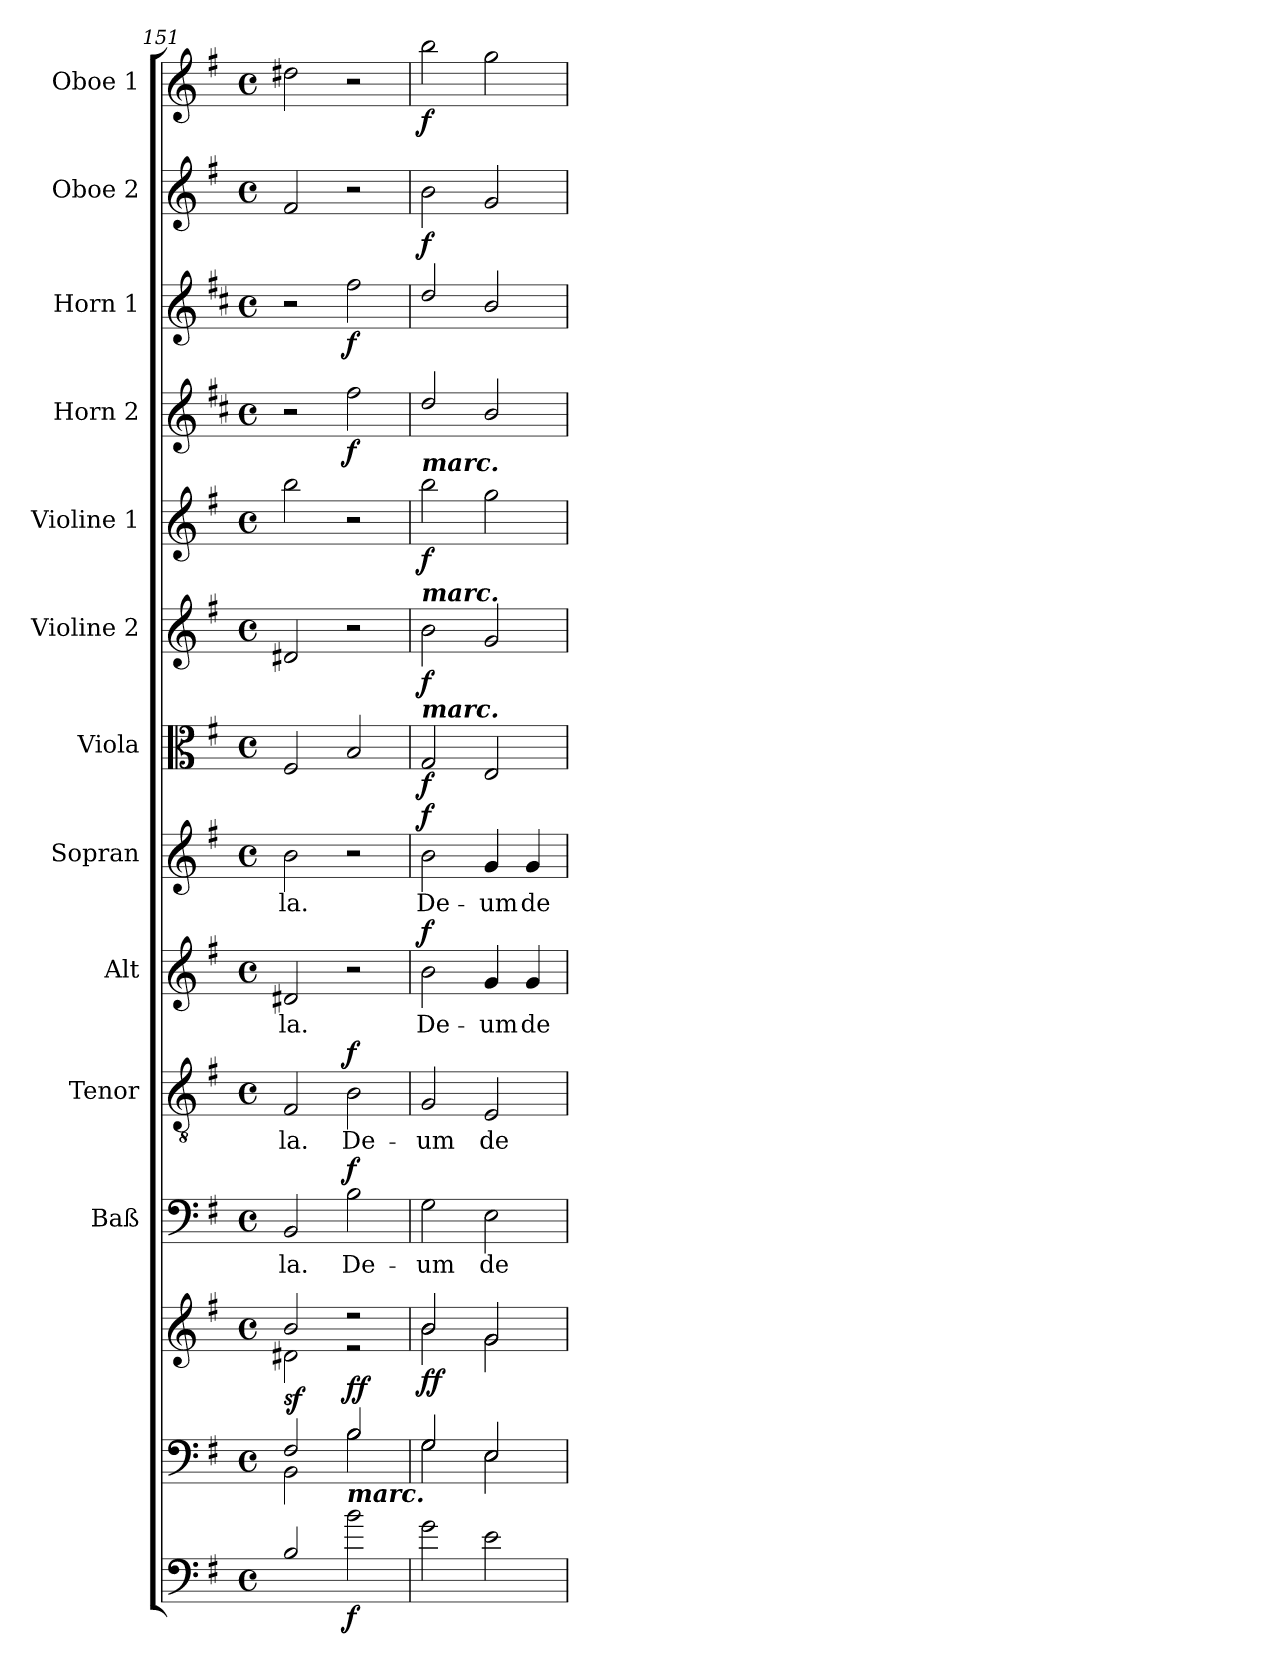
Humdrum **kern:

**kern	**dynam	**kern	**kern	**dynam	**kern	**text	**dynam	**kern	**text	**dynam	**kern	**text	**dynam	**kern	**text	**dynam	**kern	**dynam	**kern	**dynam	**kern	**dynam	**kern	**dynam	**kern	**dynam	**kern	**dynam	**kern	**dynam
*part13	*part13	*part12	*part12	*part12	*part11	*part11	*part11	*part10	*part10	*part10	*part9	*part9	*part9	*part8	*part8	*part8	*part7	*part7	*part6	*part6	*part5	*part5	*part4	*part4	*part3	*part3	*part2	*part2	*part1	*part1
*staff14	*staff14	*staff13	*staff12	*staff12/13	*staff11	*staff11	*staff11	*staff10	*staff10	*staff10	*staff9	*staff9	*staff9	*staff8	*staff8	*staff8	*staff7	*staff7	*staff6	*staff6	*staff5	*staff5	*staff4	*staff4	*staff3	*staff3	*staff2	*staff2	*staff1	*staff1
*	*	*	*	*	*I"Baß	*	*	*I"Tenor	*	*	*I"Alt	*	*	*I"Sopran	*	*	*I"Viola	*	*I"Violine 2	*	*I"Violine 1	*	*I"Horn 2	*	*I"Horn 1	*	*I"Oboe 2	*	*I"Oboe 1	*
*	*	*	*	*	*I'Baß	*	*	*I'Ten	*	*	*I'Alt	*	*	*I'Sop	*	*	*I'Vla.	*	*I'Vln. 2	*	*I'Vln. 1	*	*I'Hrn. 2	*	*I'Hrn. 1	*	*I'Ob. 2	*	*I'Ob. 1	*
!!LO:PB:g=z
*clefF4	*	*clefF4	*clefG2	*	*clefF4	*	*	*clefGv2	*	*	*clefG2	*	*	*clefG2	*	*	*clefC3	*	*clefG2	*	*clefG2	*	*clefG2	*	*clefG2	*	*clefG2	*	*clefG2	*
*ITrd7c12	*	*	*	*	*	*	*	*	*	*	*	*	*	*	*	*	*	*	*	*	*	*	*ITrd4c7	*	*ITrd4c7	*	*	*	*	*
*k[f#]	*	*k[f#]	*k[f#]	*	*k[f#]	*	*	*k[f#]	*	*	*k[f#]	*	*	*k[f#]	*	*	*k[f#]	*	*k[f#]	*	*k[f#]	*	*k[f#]	*	*k[f#]	*	*k[f#]	*	*k[f#]	*
*G:	*	*G:	*G:	*	*G:	*	*	*G:	*	*	*G:	*	*	*G:	*	*	*G:	*	*G:	*	*G:	*	*G:	*	*G:	*	*G:	*	*G:	*
*M4/4	*	*M4/4	*M4/4	*	*M4/4	*	*	*M4/4	*	*	*M4/4	*	*	*M4/4	*	*	*M4/4	*	*M4/4	*	*M4/4	*	*M4/4	*	*M4/4	*	*M4/4	*	*M4/4	*
*met(c)	*	*met(c)	*met(c)	*	*met(c)	*	*	*met(c)	*	*	*met(c)	*	*	*met(c)	*	*	*met(c)	*	*met(c)	*	*met(c)	*	*met(c)	*	*met(c)	*	*met(c)	*	*met(c)	*
=151	=151	=151	=151	=151	=151	=151	=151	=151	=151	=151	=151	=151	=151	=151	=151	=151	=151	=151	=151	=151	=151	=151	=151	=151	=151	=151	=151	=151	=151	=151
*	*	*^	*^	*	*	*	*	*	*	*	*	*	*	*	*	*	*	*	*	*	*	*	*	*	*	*	*	*	*	*
!	!	!	!	!	!	!LO:DY:b	!	!LO:LY:b	!	!	!LO:LY:b	!	!	!LO:LY:b	!	!	!LO:LY:b	!	!	!	!	!	!	!	!	!	!	!	!	!	!	!
2BB/	.	2F#/	2BB\	2b/	2d#X\	sf	2BB/	-la.	.	2F#/	-la.	.	2d#X/	-la.	.	2b\	-la.	.	2F#/	.	2d#X/	.	2bb\	.	2r	.	2r	.	2f#/	.	2dd#X\	.
!LO:TX:a:Bi:t=marc.	!	!	!	!	!	!	!	!	!	!	!	!	!	!	!	!	!	!	!	!	!	!	!	!	!	!	!	!	!	!	!	!
!	!LO:DY:b	!	!	!	!	!LO:DY:a=2	!	!LO:LY:b	!LO:DY:a	!	!LO:LY:b	!LO:DY:a	!	!	!	!	!	!	!	!	!	!	!	!	!	!LO:DY:b	!	!LO:DY:b	!	!	!	!
2B\	f	2B/	2B\	2r	2r	ff	2B\	De-	f	2B\	De-	f	2r	.	.	2r	.	.	2B/	.	2r	.	2r	.	2b\	f	2b\	f	2r	.	2r	.
=152	=152	=152	=152	=152	=152	=152	=152	=152	=152	=152	=152	=152	=152	=152	=152	=152	=152	=152	=152	=152	=152	=152	=152	=152	=152	=152	=152	=152	=152	=152	=152	=152
!	!	!	!	!	!	!	!	!	!	!	!	!	!	!	!	!	!	!	!	!	!	!	!LO:TX:a:Bi:t=marc.	!	!	!	!	!	!	!	!	!
!	!	!	!	!	!	!	!	!	!	!	!	!	!	!	!	!	!	!	!	!	!LO:TX:a:Bi:t=marc.	!	!	!	!	!	!	!	!	!	!	!
!	!	!	!	!	!	!	!	!	!	!	!	!	!	!	!	!	!	!	!LO:TX:a:Bi:t=marc.	!	!	!	!	!	!	!	!	!	!	!	!	!
!	!	!	!	!	!	!LO:DY:b	!	!LO:LY:b	!	!	!LO:LY:b	!	!	!LO:LY:b	!LO:DY:a	!	!LO:LY:b	!LO:DY:a	!	!LO:DY:b	!	!LO:DY:b	!	!LO:DY:b	!	!	!	!	!	!LO:DY:b	!	!LO:DY:b
2G\	.	2G/	2G\	2b/	2b\	ff	2G\	-um	.	2G/	-um	.	2b\	De-	f	2b\	De-	f	2G/	f	2b\	f	2bb\	f	2g/	.	2g/	.	2b\	f	2bb\	f
!	!	!	!	!	!	!	!	!LO:LY:b	!	!	!LO:LY:b	!	!	!LO:LY:b	!	!	!LO:LY:b	!	!	!	!	!	!	!	!	!	!	!	!	!	!	!
2E\	.	2E/	2E\	2g/	2g\	.	2E\	de	.	2E/	de	.	4g/	-um	.	4g/	-um	.	2E/	.	2g/	.	2gg\	.	2e/	.	2e/	.	2g/	.	2gg\	.
!	!	!	!	!	!	!	!	!	!	!	!	!	!	!LO:LY:b	!	!	!LO:LY:b	!	!	!	!	!	!	!	!	!	!	!	!	!	!	!
.	.	.	.	.	.	.	.	.	.	.	.	.	4g/	de	.	4g/	de	.	.	.	.	.	.	.	.	.	.	.	.	.	.	.
*	*	*v	*v	*	*	*	*	*	*	*	*	*	*	*	*	*	*	*	*	*	*	*	*	*	*	*	*	*	*	*	*	*
*	*	*	*v	*v	*	*	*	*	*	*	*	*	*	*	*	*	*	*	*	*	*	*	*	*	*	*	*	*	*	*	*
=	=	=	=	=	=	=	=	=	=	=	=	=	=	=	=	=	=	=	=	=	=	=	=	=	=	=	=	=	=	=
*-	*-	*-	*-	*-	*-	*-	*-	*-	*-	*-	*-	*-	*-	*-	*-	*-	*-	*-	*-	*-	*-	*-	*-	*-	*-	*-	*-	*-	*-	*-
